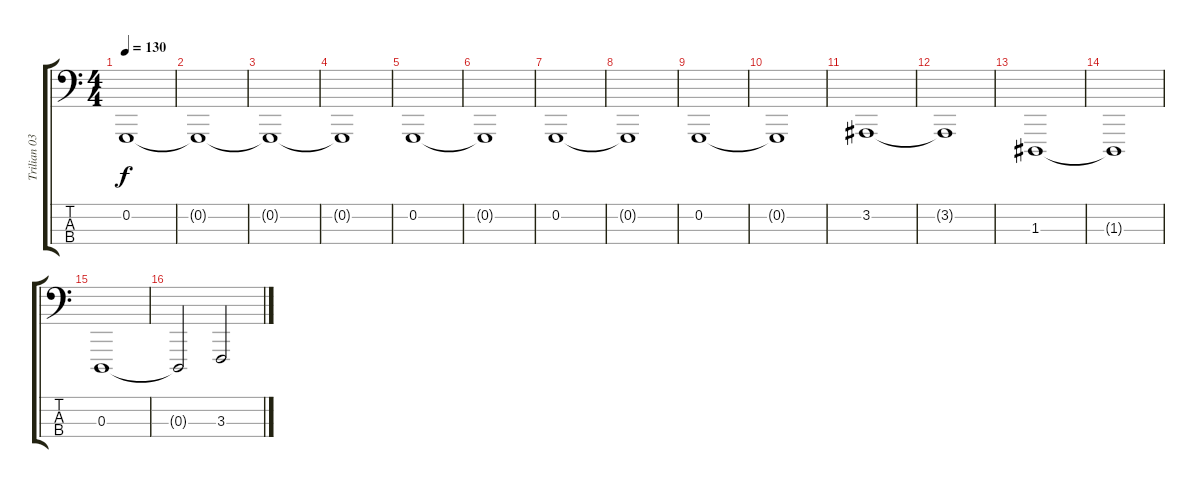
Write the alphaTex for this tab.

\track ("Trilian 03" "Trilian 03") {instrument lead2sawtooth}
\staff {score tabs}
\tuning (C2 G1 D1 G0) {hide}
\ts (4 4)
\tempo 130
\clef f4
\ks c
0.2.1{dy f instrument lead2sawtooth} |
0.2{t}.1 |
0.2{t}.1 |
0.2{t}.1 |
0.2.1 |
0.2{t}.1 |
0.2.1 |
0.2{t}.1 |
0.2.1 |
0.2{t}.1 |
3.2.1 |
3.2{t}.1 |
1.3.1 |
1.3{t}.1 |
0.3.1 |
0.3{t}.2 3.3.2
